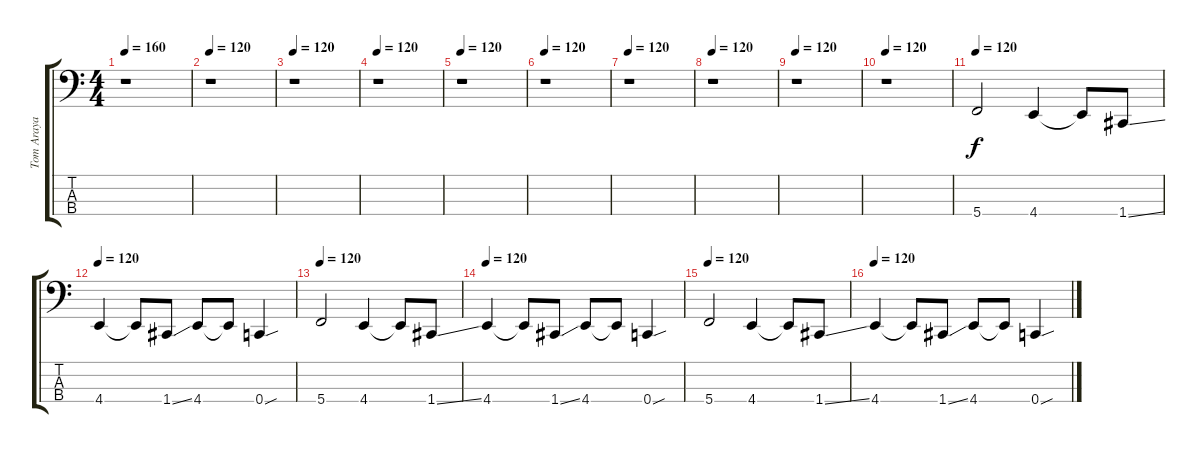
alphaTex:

\track ("Tom Araya" "Tom Araya") {instrument electricbasspick}
\staff {score tabs}
\tuning (Eb2 Bb1 F1 C1) {hide}
\ts (4 4)
\tempo 160
\tempo 120
\tempo 160
\clef f4
\ks c
r.1{dy f instrument electricbasspick} |
\tempo 120
r.1 |
\tempo 120
r.1 |
\tempo 120
r.1 |
\tempo 120
r.1 |
\tempo 120
r.1 |
\tempo 120
r.1 |
\tempo 120
r.1 |
\tempo 120
r.1 |
\tempo 120
r.1 |
\tempo 110
\tempo 120
5.4.2 4.4.4 4.4{t}.8 1.4{ss}.8 |
\tempo 120
4.4.4 4.4{t}.8 1.4{ss}.8 4.4.8 4.4{t}.8 0.4{sou}.4 |
\tempo 120
5.4.2 4.4.4 4.4{t}.8 1.4{ss}.8 |
\tempo 120
4.4.4 4.4{t}.8 1.4{ss}.8 4.4.8 4.4{t}.8 0.4{sou}.4 |
\tempo 120
5.4.2 4.4.4 4.4{t}.8 1.4{ss}.8 |
\tempo 120
4.4.4 4.4{t}.8 1.4{ss}.8 4.4.8 4.4{t}.8 0.4{sou}.4
